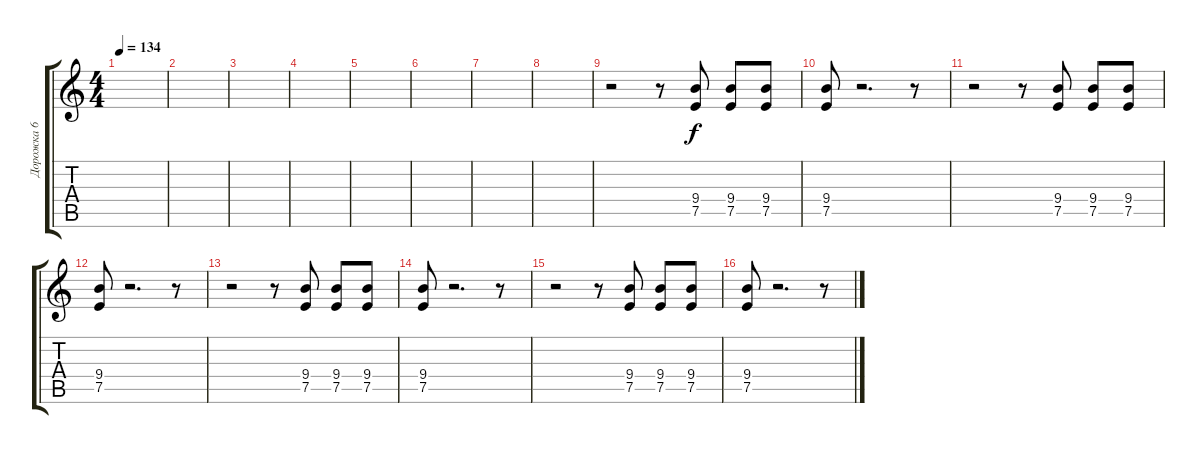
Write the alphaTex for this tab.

\track ("Дорожка 6" "Дорожка 6") {instrument distortionguitar}
\staff {score tabs}
\tuning (E4 B3 G3 D3 A2 E2) {hide}
\ts (4 4)
\tempo 134
\clef g2
\ks c
|
|
|
|
|
|
|
|
r.2 r.8 (9.4 7.5).8 (9.4 7.5).8 (9.4 7.5).8 |
(9.4 7.5).8 r.2{d} r.8 |
r.2 r.8 (9.4 7.5).8 (9.4 7.5).8 (9.4 7.5).8 |
(9.4 7.5).8 r.2{d} r.8 |
r.2 r.8 (9.4 7.5).8 (9.4 7.5).8 (9.4 7.5).8 |
(9.4 7.5).8 r.2{d} r.8 |
r.2 r.8 (9.4 7.5).8 (9.4 7.5).8 (9.4 7.5).8 |
(9.4 7.5).8 r.2{d} r.8
